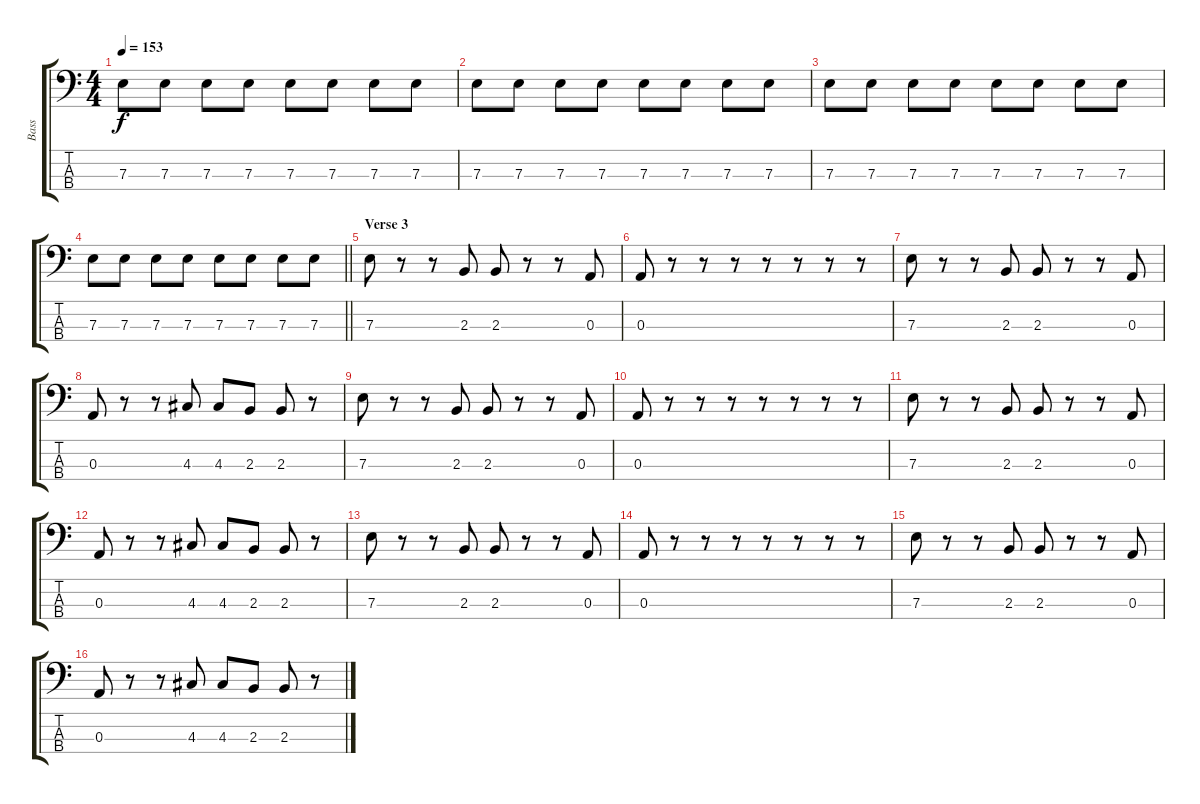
\track ("Bass" "Bass") {instrument electricbassfinger}
\staff {score tabs}
\tuning (G2 D2 A1 E1) {hide}
\ts (4 4)
\tempo 153
\clef f4
\ks c
7.3.8{dy f} 7.3.8 7.3.8 7.3.8 7.3.8 7.3.8 7.3.8 7.3.8 |
7.3.8 7.3.8 7.3.8 7.3.8 7.3.8 7.3.8 7.3.8 7.3.8 |
7.3.8 7.3.8 7.3.8 7.3.8 7.3.8 7.3.8 7.3.8 7.3.8 |
\barLineRight lightlight
7.3.8 7.3.8 7.3.8 7.3.8 7.3.8 7.3.8 7.3.8 7.3.8 |
\section ("" "Verse 3")
7.3.8 r.8 r.8 2.3.8 2.3.8 r.8 r.8 0.3.8 |
0.3.8 r.8 r.8 r.8 r.8 r.8 r.8 r.8 |
7.3.8 r.8 r.8 2.3.8 2.3.8 r.8 r.8 0.3.8 |
0.3.8 r.8 r.8 4.3.8 4.3.8 2.3.8 2.3.8 r.8 |
7.3.8 r.8 r.8 2.3.8 2.3.8 r.8 r.8 0.3.8 |
0.3.8 r.8 r.8 r.8 r.8 r.8 r.8 r.8 |
7.3.8 r.8 r.8 2.3.8 2.3.8 r.8 r.8 0.3.8 |
0.3.8 r.8 r.8 4.3.8 4.3.8 2.3.8 2.3.8 r.8 |
7.3.8 r.8 r.8 2.3.8 2.3.8 r.8 r.8 0.3.8 |
0.3.8 r.8 r.8 r.8 r.8 r.8 r.8 r.8 |
7.3.8 r.8 r.8 2.3.8 2.3.8 r.8 r.8 0.3.8 |
0.3.8 r.8 r.8 4.3.8 4.3.8 2.3.8 2.3.8 r.8
